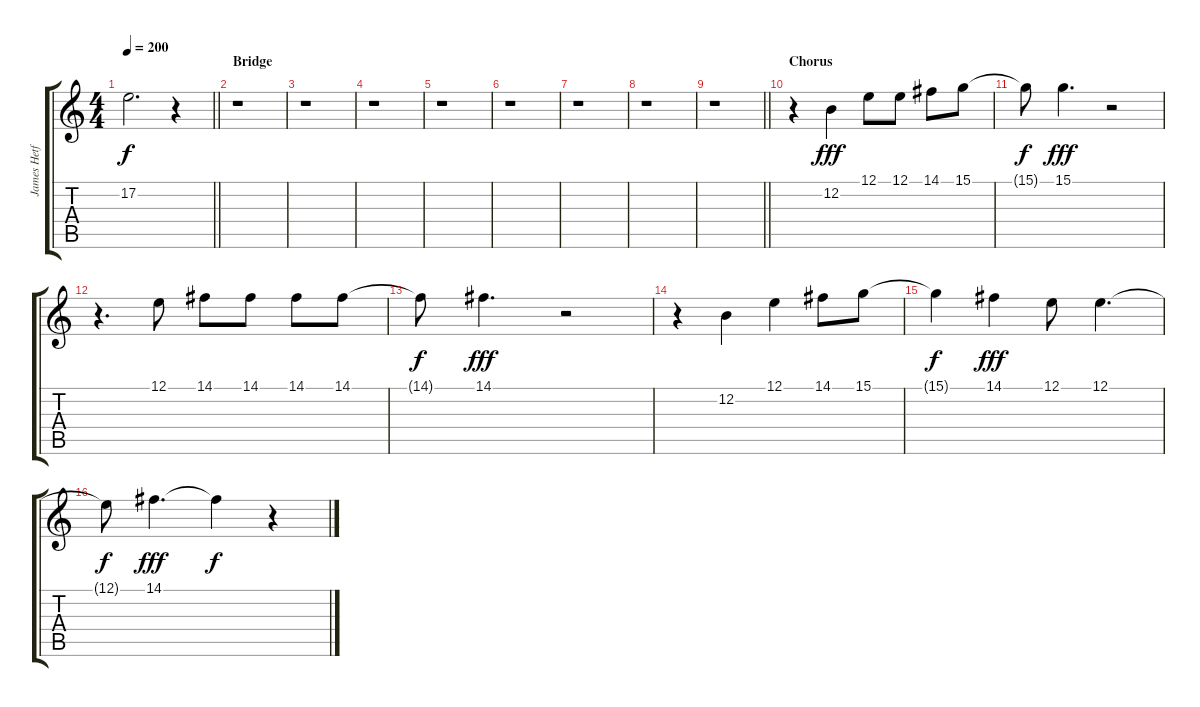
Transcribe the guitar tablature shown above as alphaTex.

\track ("James Hetfield (Voice)" "James Hetf") {instrument lead2sawtooth}
\staff {score tabs}
\tuning (E4 B3 G3 D3 A2 E2) {hide}
\ts (4 4)
\tempo 200
\clef g2
\barLineRight lightlight
\ks c
17.2{t}.2{d dy f} r.4 |
\section ("" "Bridge")
r.1 |
r.1 |
r.1 |
r.1 |
r.1 |
r.1 |
r.1 |
\barLineRight lightlight
r.1 |
\section ("" "Chorus")
r.4 12.2.4{dy fff} 12.1.8 12.1.8 14.1.8 15.1.8 |
15.1{t}.8{dy f} 15.1.4{d dy fff} r.2 |
r.4{d} 12.1.8 14.1.8 14.1.8 14.1.8 14.1.8 |
14.1{t}.8{dy f} 14.1.4{d dy fff} r.2 |
r.4 12.2.4 12.1.4 14.1.8 15.1.8 |
15.1{t}.4{dy f} 14.1.4{dy fff} 12.1.8 12.1.4{d} |
12.1{t}.8{dy f} 14.1.4{d dy fff} 14.1{t}.4{dy f} r.4
